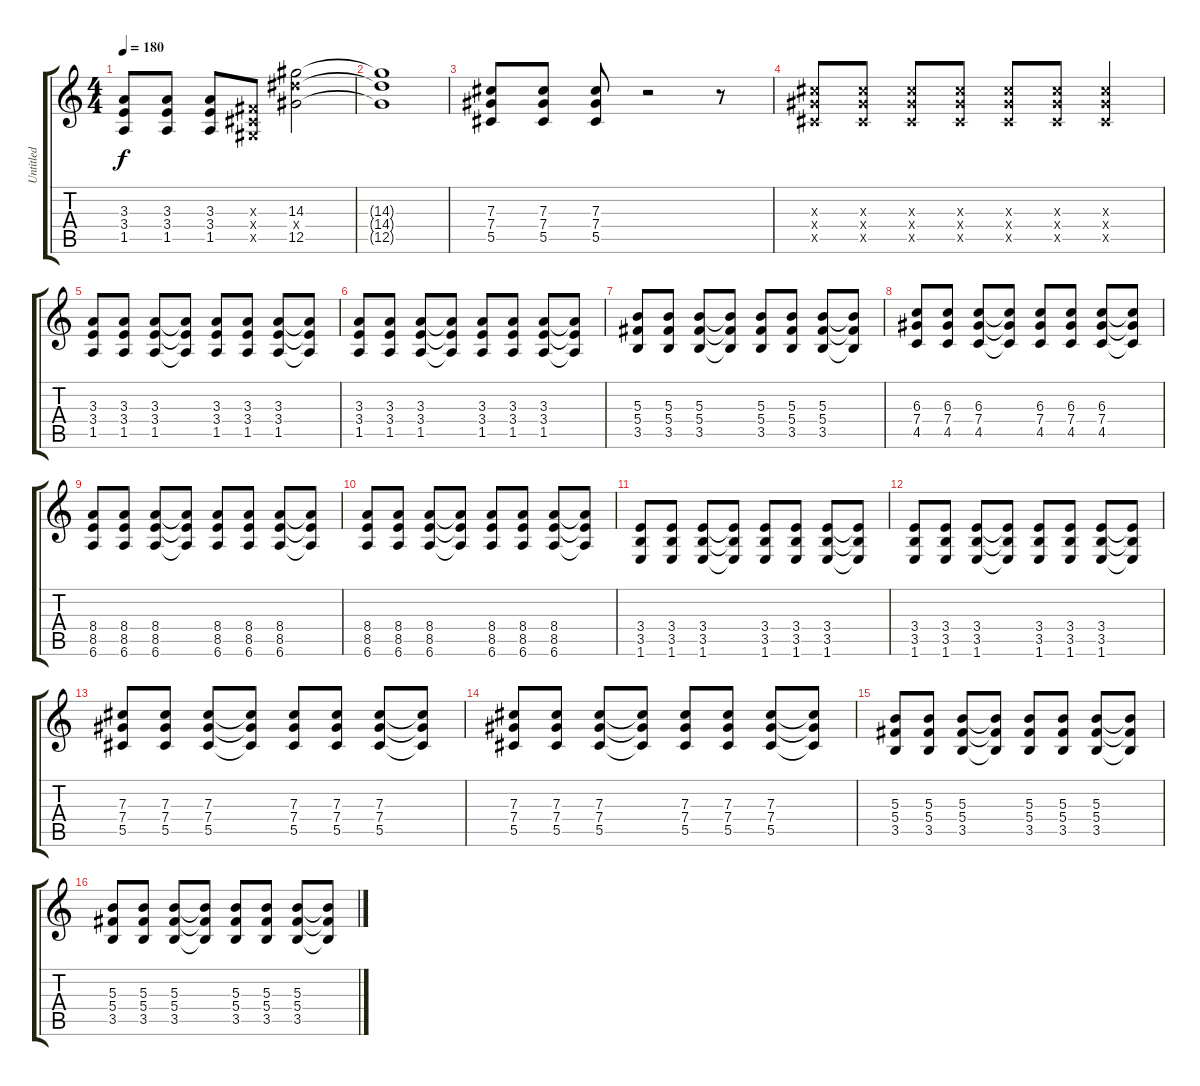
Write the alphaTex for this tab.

\track ("Untitled" "Untitled") {instrument distortionguitar}
\staff {score tabs}
\tuning (Eb4 Bb3 Gb3 Db3 Ab2 Eb2) {hide}
\ts (4 4)
\tempo 180
\clef g2
\ks c
(3.3 3.4 1.5).8{dy f} (3.3 3.4 1.5).8 (3.3 3.4 1.5).8 (0.3{x} 0.4{x} 0.5{x}).8 (14.3 14.4{x} 12.5).2 |
(14.3{t} 14.4{t} 12.5{t}).1 |
(7.3 7.4 5.5).8 (7.3 7.4 5.5).8 (7.3 7.4 5.5).8 r.2 r.8 |
(7.3{x} 7.4{x} 5.5{x}).8 (7.3{x} 7.4{x} 5.5{x}).8 (7.3{x} 7.4{x} 5.5{x}).8 (7.3{x} 7.4{x} 5.5{x}).8 (7.3{x} 7.4{x} 5.5{x}).8 (7.3{x} 7.4{x} 5.5{x}).8 (7.3{x} 7.4{x} 5.5{x}).4 |
(3.3 3.4 1.5).8 (3.3 3.4 1.5).8 (3.3 3.4 1.5).8 (3.3{t} 3.4{t} 1.5{t}).8 (3.3 3.4 1.5).8 (3.3 3.4 1.5).8 (3.3 3.4 1.5).8 (3.3{t} 3.4{t} 1.5{t}).8 |
(3.3 3.4 1.5).8 (3.3 3.4 1.5).8 (3.3 3.4 1.5).8 (3.3{t} 3.4{t} 1.5{t}).8 (3.3 3.4 1.5).8 (3.3 3.4 1.5).8 (3.3 3.4 1.5).8 (3.3{t} 3.4{t} 1.5{t}).8 |
(5.3 5.4 3.5).8 (5.3 5.4 3.5).8 (5.3 5.4 3.5).8 (5.3{t} 5.4{t} 3.5{t}).8 (5.3 5.4 3.5).8 (5.3 5.4 3.5).8 (5.3 5.4 3.5).8 (5.3{t} 5.4{t} 3.5{t}).8 |
(6.3 7.4 4.5).8 (6.3 7.4 4.5).8 (6.3 7.4 4.5).8 (6.3{t} 7.4{t} 4.5{t}).8 (6.3 7.4 4.5).8 (6.3 7.4 4.5).8 (6.3 7.4 4.5).8 (6.3{t} 7.4{t} 4.5{t}).8 |
(8.4 8.5 6.6).8 (8.4 8.5 6.6).8 (8.4 8.5 6.6).8 (8.4{t} 8.5{t} 6.6{t}).8 (8.4 8.5 6.6).8 (8.4 8.5 6.6).8 (8.4 8.5 6.6).8 (8.4{t} 8.5{t} 6.6{t}).8 |
(8.4 8.5 6.6).8 (8.4 8.5 6.6).8 (8.4 8.5 6.6).8 (8.4{t} 8.5{t} 6.6{t}).8 (8.4 8.5 6.6).8 (8.4 8.5 6.6).8 (8.4 8.5 6.6).8 (8.4{t} 8.5{t} 6.6{t}).8 |
(3.4 3.5 1.6).8 (3.4 3.5 1.6).8 (3.4 3.5 1.6).8 (3.4{t} 3.5{t} 1.6{t}).8 (3.4 3.5 1.6).8 (3.4 3.5 1.6).8 (3.4 3.5 1.6).8 (3.4{t} 3.5{t} 1.6{t}).8 |
(3.4 3.5 1.6).8 (3.4 3.5 1.6).8 (3.4 3.5 1.6).8 (3.4{t} 3.5{t} 1.6{t}).8 (3.4 3.5 1.6).8 (3.4 3.5 1.6).8 (3.4 3.5 1.6).8 (3.4{t} 3.5{t} 1.6{t}).8 |
(7.3 7.4 5.5).8 (7.3 7.4 5.5).8 (7.3 7.4 5.5).8 (7.3{t} 7.4{t} 5.5{t}).8 (7.3 7.4 5.5).8 (7.3 7.4 5.5).8 (7.3 7.4 5.5).8 (7.3{t} 7.4{t} 5.5{t}).8 |
(7.3 7.4 5.5).8 (7.3 7.4 5.5).8 (7.3 7.4 5.5).8 (7.3{t} 7.4{t} 5.5{t}).8 (7.3 7.4 5.5).8 (7.3 7.4 5.5).8 (7.3 7.4 5.5).8 (7.3{t} 7.4{t} 5.5{t}).8 |
(5.3 5.4 3.5).8 (5.3 5.4 3.5).8 (5.3 5.4 3.5).8 (5.3{t} 5.4{t} 3.5{t}).8 (5.3 5.4 3.5).8 (5.3 5.4 3.5).8 (5.3 5.4 3.5).8 (5.3{t} 5.4{t} 3.5{t}).8 |
(5.3 5.4 3.5).8 (5.3 5.4 3.5).8 (5.3 5.4 3.5).8 (5.3{t} 5.4{t} 3.5{t}).8 (5.3 5.4 3.5).8 (5.3 5.4 3.5).8 (5.3 5.4 3.5).8 (5.3{t} 5.4{t} 3.5{t}).8
